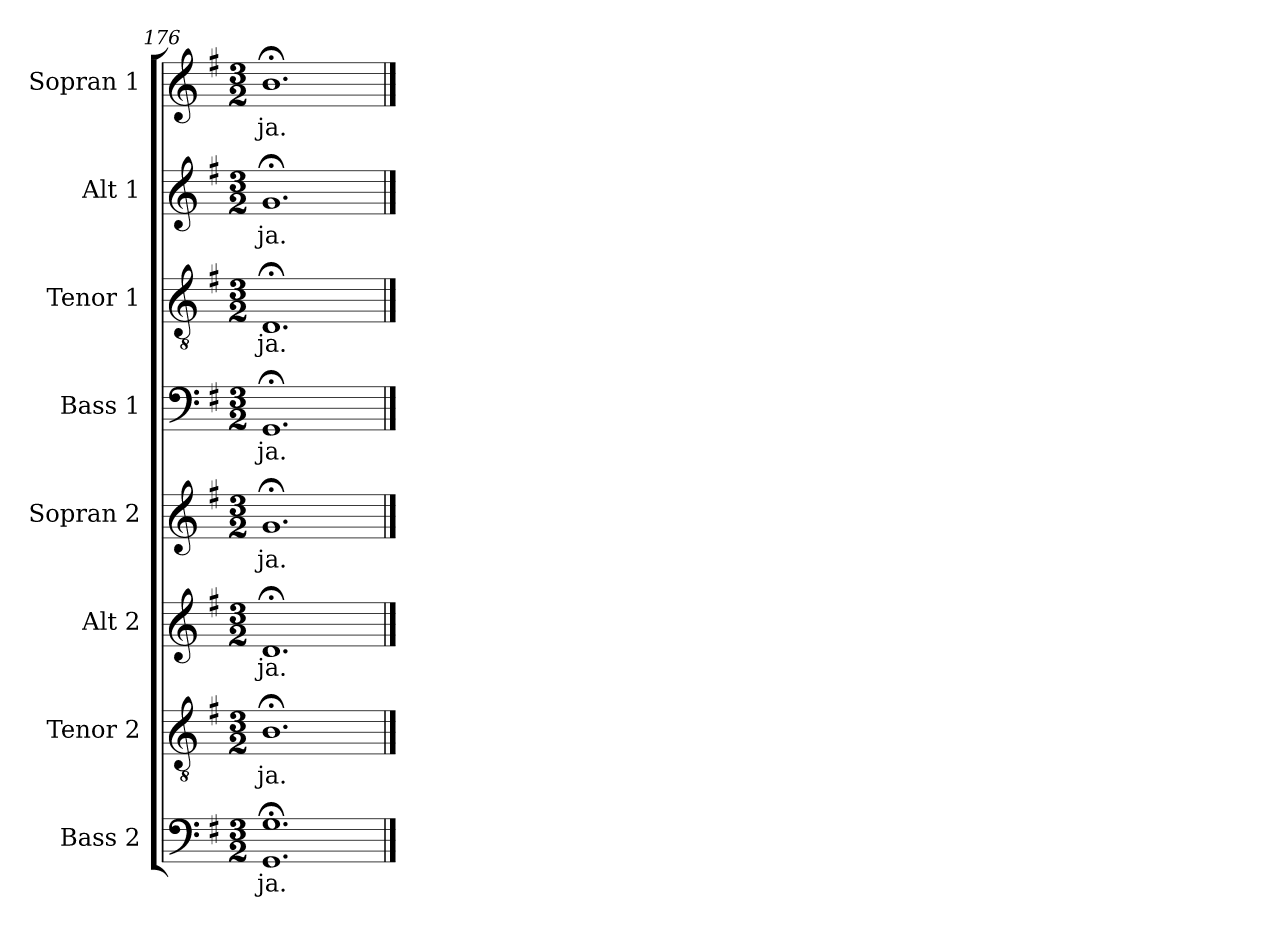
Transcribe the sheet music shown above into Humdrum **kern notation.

**kern	**text	**kern	**text	**kern	**text	**kern	**text	**kern	**text	**kern	**text	**kern	**text	**kern	**text
*part8	*part8	*part7	*part7	*part6	*part6	*part5	*part5	*part4	*part4	*part3	*part3	*part2	*part2	*part1	*part1
*staff8	*staff8	*staff7	*staff7	*staff6	*staff6	*staff5	*staff5	*staff4	*staff4	*staff3	*staff3	*staff2	*staff2	*staff1	*staff1
*I"Bass 2	*	*I"Tenor 2	*	*I"Alt 2	*	*I"Sopran 2	*	*I"Bass 1	*	*I"Tenor 1	*	*I"Alt 1	*	*I"Sopran 1	*
*I'B. 2	*	*I'T. 2	*	*I'A. 2	*	*I'S. 2	*	*I'B. 1	*	*I'T. 1	*	*I'A. 1	*	*I'S. 1	*
*clefF4	*	*clefGv2	*	*clefG2	*	*clefG2	*	*clefF4	*	*clefGv2	*	*clefG2	*	*clefG2	*
*k[f#]	*	*k[f#]	*	*k[f#]	*	*k[f#]	*	*k[f#]	*	*k[f#]	*	*k[f#]	*	*k[f#]	*
*G:	*	*G:	*	*G:	*	*G:	*	*G:	*	*G:	*	*G:	*	*G:	*
*M3/2	*	*M3/2	*	*M3/2	*	*M3/2	*	*M3/2	*	*M3/2	*	*M3/2	*	*M3/2	*
=176	=176	=176	=176	=176	=176	=176	=176	=176	=176	=176	=176	=176	=176	=176	=176
!	!LO:LY:b	!	!LO:LY:b	!	!LO:LY:b	!	!LO:LY:b	!	!LO:LY:b	!	!LO:LY:b	!	!LO:LY:b	!	!LO:LY:b
1.GG;< 1.G;<	-ja.	1.B;<	-ja.	1.d;<	-ja.	1.g;<	-ja.	1.GG;<	-ja.	1.D;<	-ja.	1.g;<	-ja.	1.b;<	-ja.
==	==	==	==	==	==	==	==	==	==	==	==	==	==	==	==
*-	*-	*-	*-	*-	*-	*-	*-	*-	*-	*-	*-	*-	*-	*-	*-
